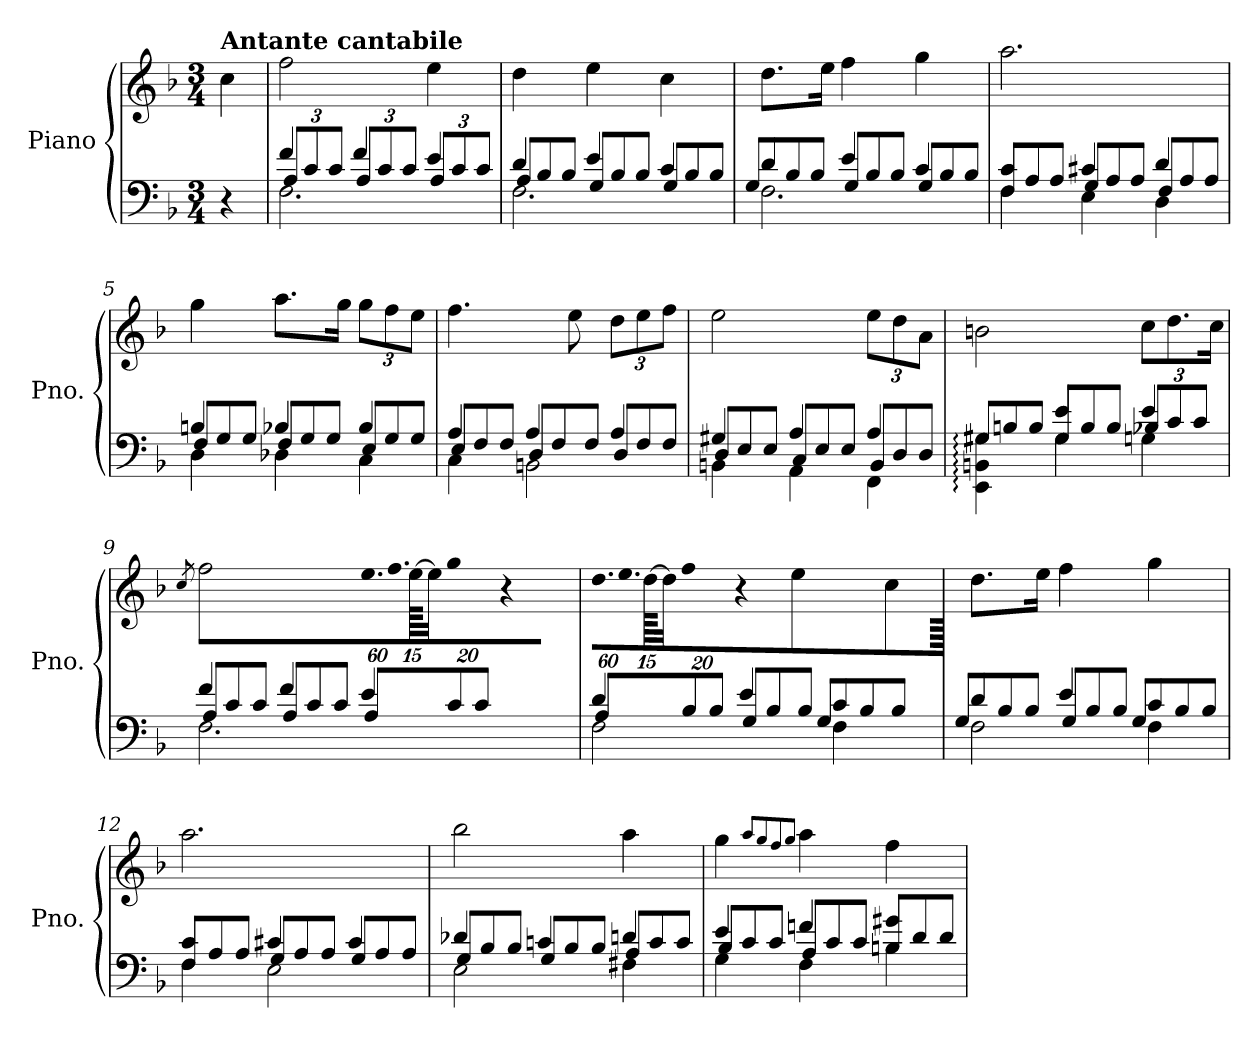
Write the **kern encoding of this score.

**kern	**kern
*part1	*part1
*staff2	*staff1
*I"Piano	*
*I'Pno.	*
*clefF4	*clefG2
*k[b-]	*k[b-]
*M3/4	*M3/4
*MM69	*MM69
=	=
!	!LO:TX:a:B:t=Antante cantabile
4r	4cc\
=1	=1
*^	*
*	*^	*
*	*	*Xbrackettup	*
4f/	2.F\	12A/L	2ff\
.	.	12c/	.
.	.	12c/J	.
4f/	.	12A/L	.
.	.	12c/	.
.	.	12c/J	.
4e/	.	12A/L	4ee\
.	.	12c/	.
.	.	12c/J	.
=2	=2	=2	=2
*	*	*Xtuplet	*
4d/	2.F\	12A/L	4dd\
.	.	12B-/	.
.	.	12B-/J	.
4e/	.	12G/L	4ee\
.	.	12B-/	.
.	.	12B-/J	.
4c/	.	12G/L	4cc\
.	.	12B-/	.
.	.	12B-/J	.
=3	=3	=3	=3
4d/	2.F\	12G/L	8.dd\L
.	.	12B-/	.
.	.	12B-/J	.
.	.	.	16ee\Jk
4e/	.	12G/L	4ff\
.	.	12B-/	.
.	.	12B-/J	.
4c/	.	12G/L	4gg\
.	.	12B-/	.
.	.	12B-/J	.
!!LO:LB:g=z
=4	=4	=4	=4
4c/	4F\	12F/L	2.aa\
.	.	12A/	.
.	.	12A/J	.
4c#X/	4E\	12G/L	.
.	.	12A/	.
.	.	12A/J	.
4d/	4D\	12F/L	.
.	.	12A/	.
.	.	12A/J	.
=5	=5	=5	=5
4Bn/	4D\	12F/L	4gg\
.	.	12G/	.
.	.	12G/J	.
4B-X/	4D-X\	12F/L	8.aa\L
.	.	12G/	.
.	.	12G/J	.
.	.	.	16gg\Jk
*	*	*	*Xbrackettup
4B-/	4C\	12E/L	12gg\L
.	.	12G/	12ff\
.	.	12G/J	12ee\J
=6	=6	=6	=6
4A/	4C\	12E/L	4.ff\
.	.	12F/	.
.	.	12F/J	.
4A/	2BBn\	12D/L	.
.	.	12F/	.
.	.	.	8ee\
.	.	12F/J	.
4A/	.	12D/L	12dd\L
.	.	12F/	12ee\
.	.	12F/J	12ff\J
=7	=7	=7	=7
4G#X/	4BBn\	12D/L	2ee\
.	.	12E/	.
.	.	12E/J	.
4A/	4AA\	12C/L	.
.	.	12E/	.
.	.	12E/J	.
4A/	4FF:\	12BB/L	12ee\L
.	.	12D/	12dd\
.	.	12D/J	12a\J
!!LO:LB:g=z
=8	=8	=8	=8
4ryy	4EE\: 4BBn\: 4G#X\:	12G#/L	2bn\
.	.	12Bn/	.
.	.	12B/J	.
4e/	4G#\	12G#/L	.
.	.	12B/	.
.	.	12B/J	.
4e/	4Gn\	12B-X/L	12cc\L
.	.	12c/	12.dd\
.	.	12c/J	.
.	.	.	24cc\Jk
=9	=9	=9	=9
.	.	.	8qcc/
4f/	2.F\	12A/L	2ff\
.	.	12c/	.
.	.	12c/J	.
4f/	.	12A/L	.
.	.	12c/	.
.	.	12c/J	.
!	!	!	!LO:N:vis=16.
4e/	.	12A/L	1920%53ee\LL
!	!	!	!LO:N:vis=16.
.	.	.	1920%53ff\
.	.	.	[960%7ee\J
.	.	.	640%13ee\J]
.	.	.	12gg\J
.	.	12c/	.
.	.	.	12r
.	.	12c/J	.
.	.	.	1920ryy
=10	=10	=10	=10
!	!	!	!LO:N:vis=16.
4d/	2F\	12A/L	1920%53dd\LL
!	!	!	!LO:N:vis=16.
.	.	.	1920%53ee\
.	.	.	[960%7dd\J
.	.	.	640%13dd\J]
.	.	.	12ff\J
.	.	12B-/	.
.	.	.	12r
.	.	12B-/J	.
.	.	.	4ee\
4e/	.	12G/L	.
.	.	12B-/	.
.	.	12B-/J	.
.	.	.	4cc\
4c/	4F\	12G/L	.
.	.	12B-/	.
.	.	12B-/J	.
.	.	.	1920ryy
!!LO:LB:g=z
=11	=11	=11	=11
4d/	2F\	12G/L	8.dd\L
.	.	12B-/	.
.	.	12B-/J	.
.	.	.	16ee\Jk
4e/	.	12G/L	4ff\
.	.	12B-/	.
.	.	12B-/J	.
4c/	4F\	12G/L	4gg\
.	.	12B-/	.
.	.	12B-/J	.
=12	=12	=12	=12
4c/	4F\	12F/L	2.aa\
.	.	12A/	.
.	.	12A/J	.
4c#X/	2E\	12G/L	.
.	.	12A/	.
.	.	12A/J	.
4c#/	.	12G/L	.
.	.	12A/	.
.	.	12A/J	.
=13	=13	=13	=13
4d-X/	2E\	12G/L	2bb-\
.	.	12B-/	.
.	.	12B-/J	.
4cn/	.	12G/L	.
.	.	12B-/	.
.	.	12B-/J	.
4dn/	4F#X\	12A/L	4aa\
.	.	12c/	.
.	.	12c/J	.
!!LO:LB:g=z
=14	=14	=14	=14
4e/	4G\	12B-/L	4gg\
.	.	12c/	.
.	.	12c/J	.
.	.	.	8qaa/L
.	.	.	8qgg/
.	.	.	8qff/
.	.	.	8qgg/J
4fn/	4F\	12A/L	4aa\
.	.	12c/	.
.	.	12c/J	.
4g#X/	4Bn\	12B/L	4ff\
.	.	12d/	.
.	.	12d/J	.
*v	*v	*v	*
=	=
*-	*-
